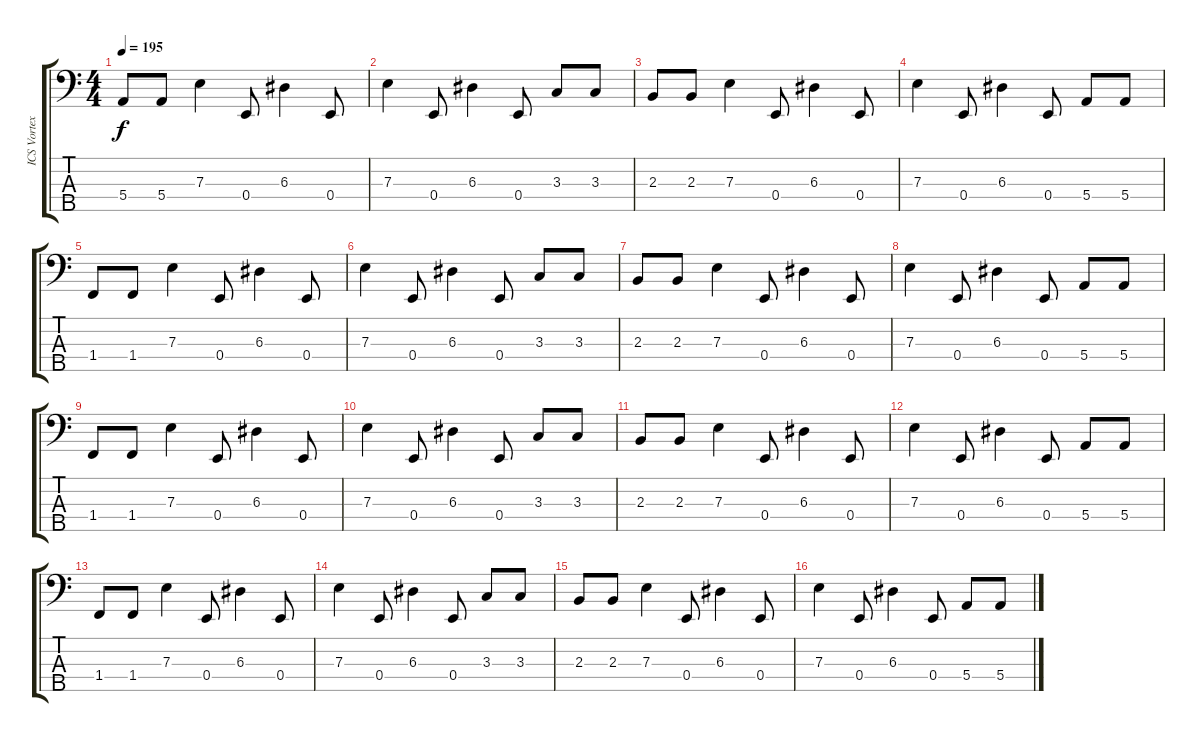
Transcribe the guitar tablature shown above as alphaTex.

\track ("ICS Vortex" "ICS Vortex") {instrument electricbassfinger}
\staff {score tabs}
\tuning (G2 D2 A1 E1 B0) {hide}
\ts (4 4)
\tempo 195
\clef f4
\ks c
5.4.8{dy f} 5.4.8 7.3.4 0.4.8 6.3.4 0.4.8 |
7.3.4 0.4.8 6.3.4 0.4.8 3.3.8 3.3.8 |
2.3.8 2.3.8 7.3.4 0.4.8 6.3.4 0.4.8 |
7.3.4 0.4.8 6.3.4 0.4.8 5.4.8 5.4.8 |
1.4.8 1.4.8 7.3.4 0.4.8 6.3.4 0.4.8 |
7.3.4 0.4.8 6.3.4 0.4.8 3.3.8 3.3.8 |
2.3.8 2.3.8 7.3.4 0.4.8 6.3.4 0.4.8 |
7.3.4 0.4.8 6.3.4 0.4.8 5.4.8 5.4.8 |
1.4.8 1.4.8 7.3.4 0.4.8 6.3.4 0.4.8 |
7.3.4 0.4.8 6.3.4 0.4.8 3.3.8 3.3.8 |
2.3.8 2.3.8 7.3.4 0.4.8 6.3.4 0.4.8 |
7.3.4 0.4.8 6.3.4 0.4.8 5.4.8 5.4.8 |
1.4.8 1.4.8 7.3.4 0.4.8 6.3.4 0.4.8 |
7.3.4 0.4.8 6.3.4 0.4.8 3.3.8 3.3.8 |
2.3.8 2.3.8 7.3.4 0.4.8 6.3.4 0.4.8 |
7.3.4 0.4.8 6.3.4 0.4.8 5.4.8 5.4.8
